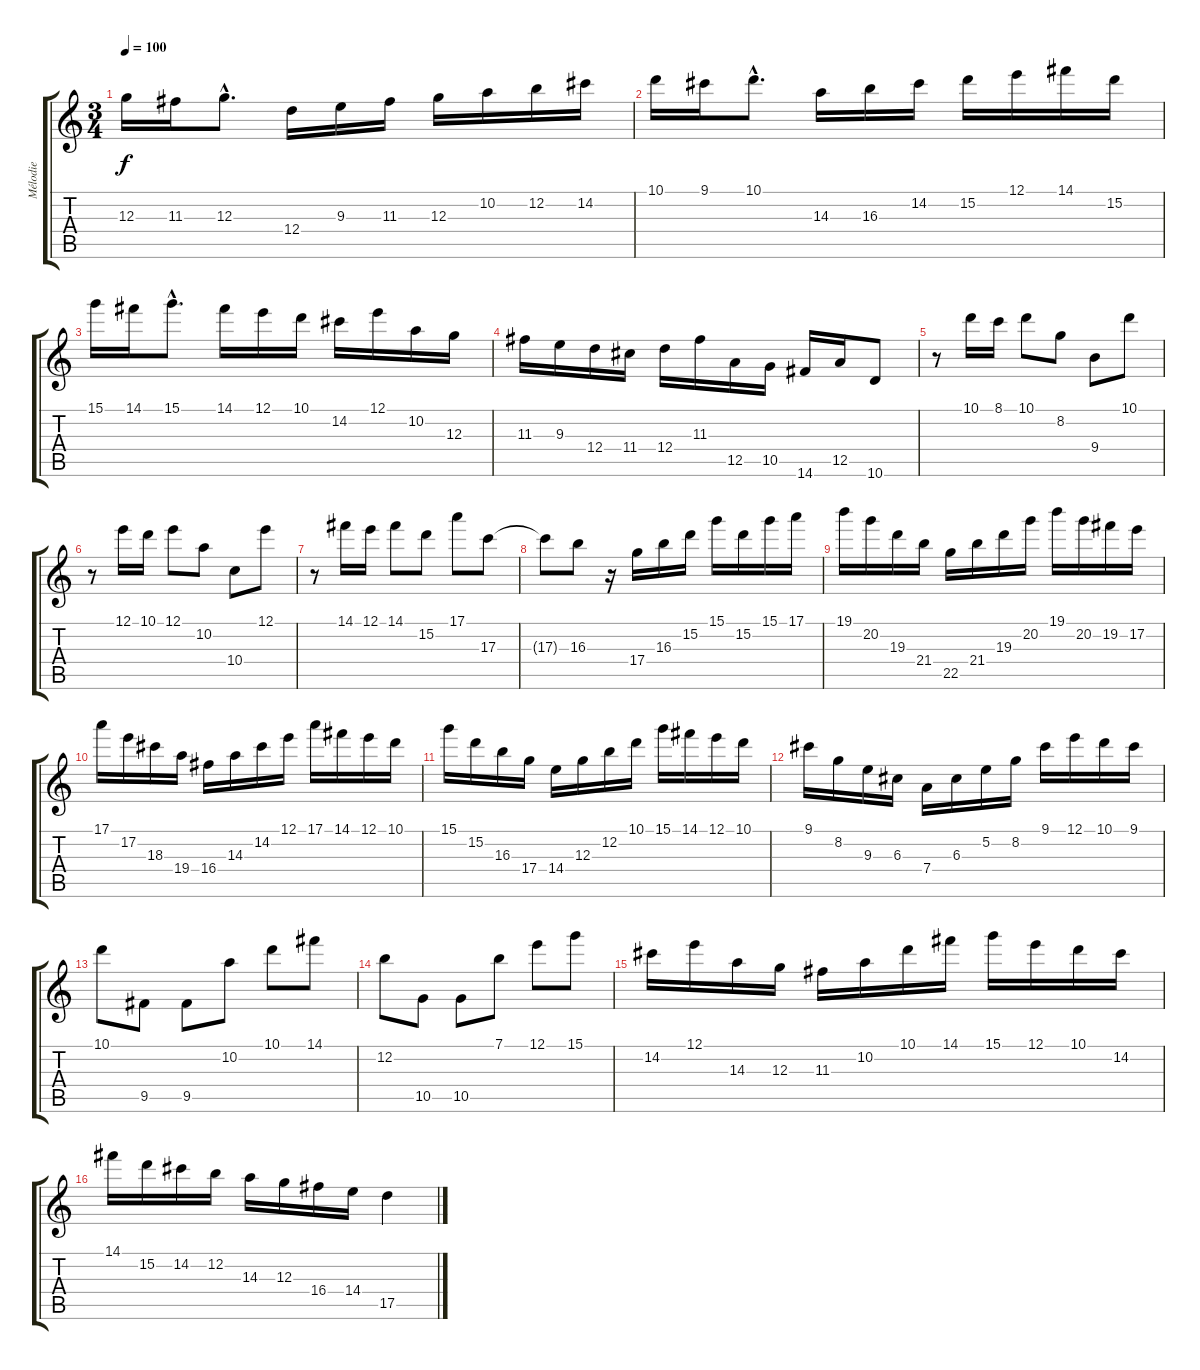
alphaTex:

\track ("Mélodie" "Mélodie") {instrument electricguitarclean}
\staff {score tabs}
\tuning (E4 B3 G3 D3 A2 E2) {hide}
\ts (3 4)
\tempo 100
\clef g2
\ks c
12.3.16{dy f instrument electricguitarclean} 11.3.16 12.3{hac}.8{d} 12.4.16 9.3.16 11.3.16 12.3.16 10.2.16 12.2.16 14.2.16 |
10.1.16 9.1.16 10.1{hac}.8{d} 14.3.16 16.3.16 14.2.16 15.2.16 12.1.16 14.1.16 15.2.16 |
15.1.16 14.1.16 15.1{hac}.8{d} 14.1.16 12.1.16 10.1.16 14.2.16 12.1.16 10.2.16 12.3.16 |
11.3.16 9.3.16 12.4.16 11.4.16 12.4.16 11.3.16 12.5.16 10.5.16 14.6.16 12.5.16 10.6.8 |
r.8 10.1.16 8.1.16 10.1.8 8.2.8 9.4.8 10.1.8 |
r.8 12.1.16 10.1.16 12.1.8 10.2.8 10.4.8 12.1.8 |
r.8 14.1.16 12.1.16 14.1.8 15.2.8 17.1.8 17.3.8 |
17.3{t}.8 16.3.8 r.16 17.4.16 16.3.16 15.2.16 15.1.16 15.2.16 15.1.16 17.1.16 |
19.1.16 20.2.16 19.3.16 21.4.16 22.5.16 21.4.16 19.3.16 20.2.16 19.1.16 20.2.16 19.2.16 17.2.16 |
17.1.16 17.2.16 18.3.16 19.4.16 16.4.16 14.3.16 14.2.16 12.1.16 17.1.16 14.1.16 12.1.16 10.1.16 |
15.1.16 15.2.16 16.3.16 17.4.16 14.4.16 12.3.16 12.2.16 10.1.16 15.1.16 14.1.16 12.1.16 10.1.16 |
9.1.16 8.2.16 9.3.16 6.3.16 7.4.16 6.3.16 5.2.16 8.2.16 9.1.16 12.1.16 10.1.16 9.1.16 |
10.1.8 9.5.8 9.5.8 10.2.8 10.1.8 14.1.8 |
12.2.8 10.5.8 10.5.8 7.1.8 12.1.8 15.1.8 |
14.2.16 12.1.16 14.3.16 12.3.16 11.3.16 10.2.16 10.1.16 14.1.16 15.1.16 12.1.16 10.1.16 14.2.16 |
14.1.16 15.2.16 14.2.16 12.2.16 14.3.16 12.3.16 16.4.16 14.4.16 17.5.4
